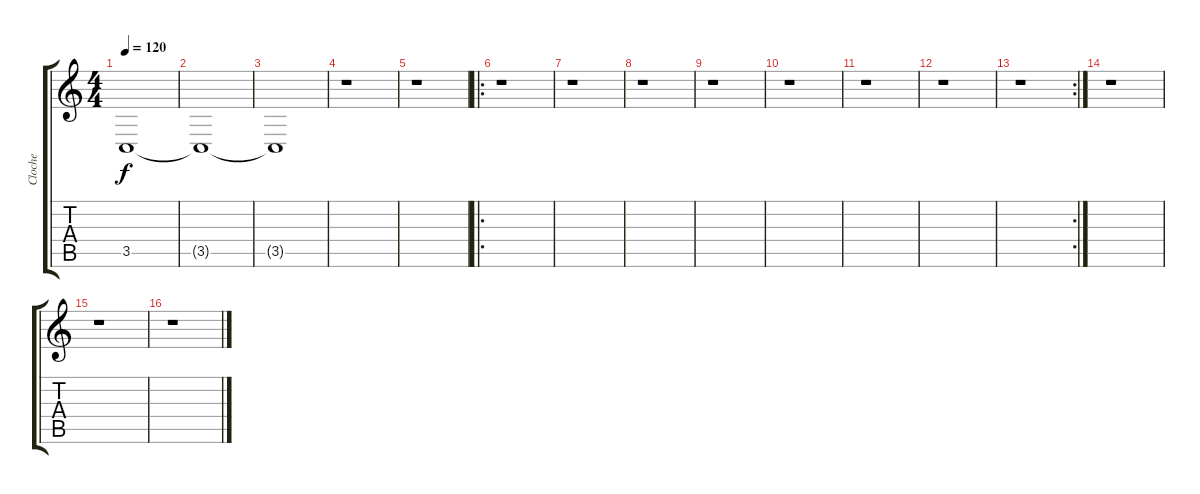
\track ("Cloche" "Cloche") {instrument tubularbells}
\staff {score tabs}
\tuning (E4 B3 G3 D3 A2 E2) {hide}
\ts (4 4)
\tempo 120
\clef g2
\ks c
3.5{t}.1{dy f} |
3.5{t}.1 |
3.5{t}.1 |
r.1 |
r.1 |
\ro
r.1 |
r.1 |
r.1 |
r.1 |
r.1 |
r.1 |
r.1 |
\rc 2
r.1 |
r.1 |
r.1 |
r.1
